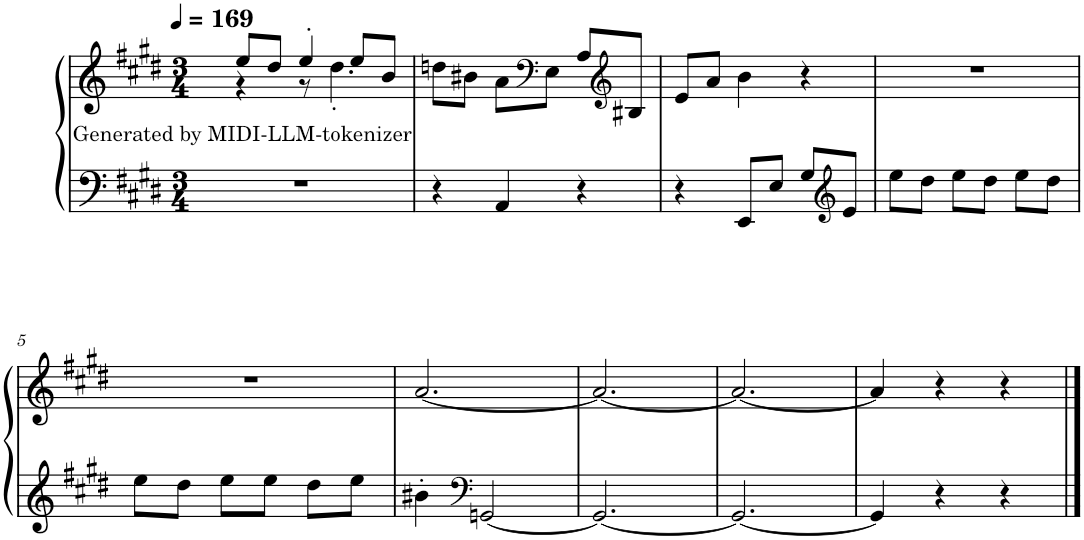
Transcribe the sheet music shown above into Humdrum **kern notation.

**kern	**kern	**text
*part1	*part1	*part1
*staff2	*staff1	*staff1
*I"Piano	*	*
*I'Pno.	*	*
*clefF4	*clefG2	*
*k[f#c#g#d#]	*k[f#c#g#d#]	*
*M3/4	*M3/4	*
*MM169	*MM169	*
=1	=1	=1
!	!	!LO:LY:b
*	*^	*
2.r	8ee/L	4r	Generated by MIDI-LLM-tokenizer
.	8dd#/J	.	.
.	4ee'/	8r	.
.	.	4.dd#'\	.
.	8ee/L	.	.
.	8b/J	.	.
*	*v	*v	*
=2	=2	=2
4r	8ddn\L	.
.	8b#X\J	.
4AA/	8a\L	.
*	*clefF4	*
.	8E\J	.
4r	8A/L	.
*	*clefG2	*
.	8B#X/J	.
=3	=3	=3
4r	8e/L	.
.	8a/J	.
8EE/L	4b\	.
8E/J	.	.
8G#/L	4r	.
*clefG2	*	*
8e/J	.	.
=4	=4	=4
8ee\L	2.r	.
8dd#\J	.	.
8ee\L	.	.
8dd#\J	.	.
8ee\L	.	.
8dd#\J	.	.
!!LO:LB:g=z
=5	=5	=5
8ee\L	2.r	.
8dd#\J	.	.
8ee\L	.	.
8ee\J	.	.
8dd#\L	.	.
8ee\J	.	.
=6	=6	=6
4b#X'\	[2.a/	.
*clefF4	*	*
[2GGn/	.	.
=7	=7	=7
2.GG/_	2.a/_	.
=8	=8	=8
2.GG/_	2.a/_	.
=9	=9	=9
4GG/]	4a/]	.
4r	4r	.
4r	4r	.
==	==	==
*-	*-	*-
